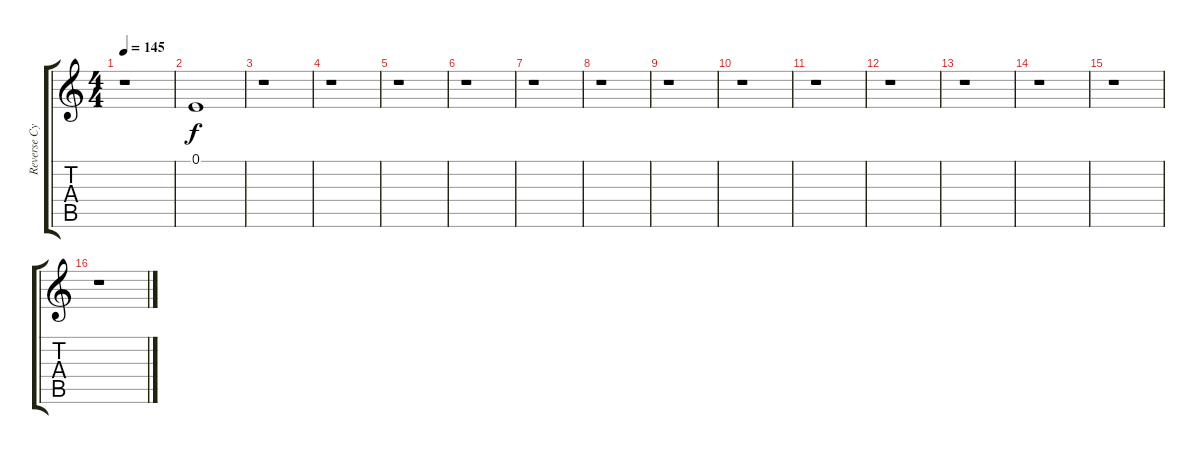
\track ("Reverse Cymbal" "Reverse Cy") {instrument reversecymbal}
\staff {score tabs}
\tuning (E4 B3 G3 D3 A2 E2) {hide}
\ts (4 4)
\tempo 145
\clef g2
\ks c
r.1{dy f} |
0.1.1 |
r.1 |
r.1 |
r.1 |
r.1 |
r.1 |
r.1 |
r.1 |
r.1 |
r.1 |
r.1 |
r.1 |
r.1 |
r.1 |
r.1
